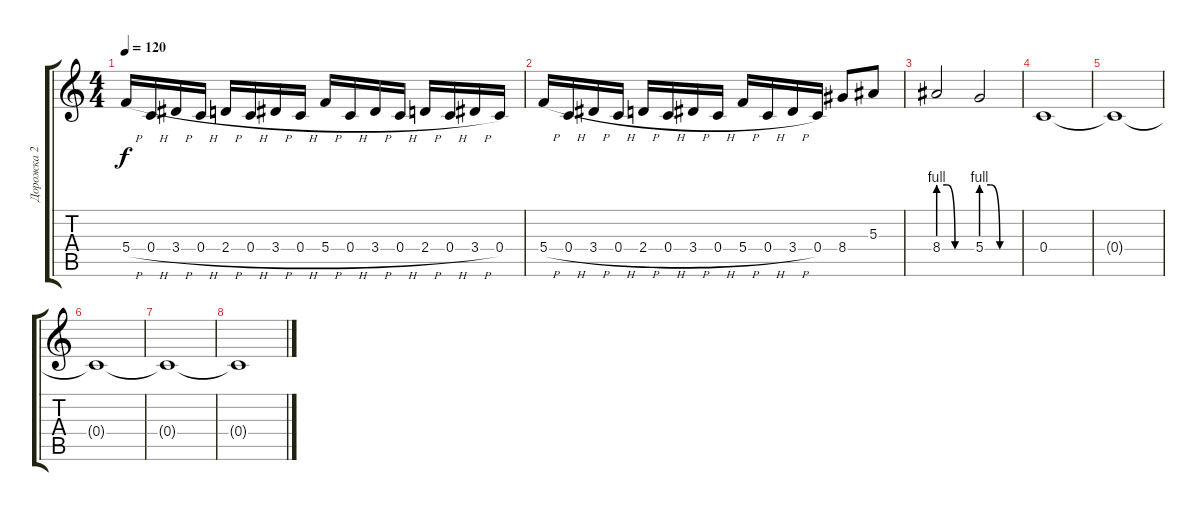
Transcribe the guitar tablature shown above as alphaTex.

\track ("Дорожка 2" "Дорожка 2") {instrument overdrivenguitar}
\staff {score tabs}
\tuning (D4 A3 F3 C3 G2 C2) {hide}
\ts (4 4)
\tempo 120
\clef g2
\ks c
5.4{h}.16{dy f} 0.4{h}.16 3.4{h}.16 0.4{h}.16 2.4{h}.16 0.4{h}.16 3.4{h}.16 0.4{h}.16 5.4{h}.16 0.4{h}.16 3.4{h}.16 0.4{h}.16 2.4{h}.16 0.4{h}.16 3.4{h}.16 0.4.16 |
5.4{h}.16 0.4{h}.16 3.4{h}.16 0.4{h}.16 2.4{h}.16 0.4{h}.16 3.4{h}.16 0.4{h}.16 5.4{h}.16 0.4{h}.16 3.4{h}.16 0.4.16 8.4.8 5.3.8 |
8.4{be (custom 0 4 15 4 30 0 60 0)}.2 5.4{be (custom 0 4 15 4 30 0 60 0)}.2 |
0.4.1 |
0.4{t}.1 |
0.4{t}.1 |
0.4{t}.1 |
0.4{t}.1
